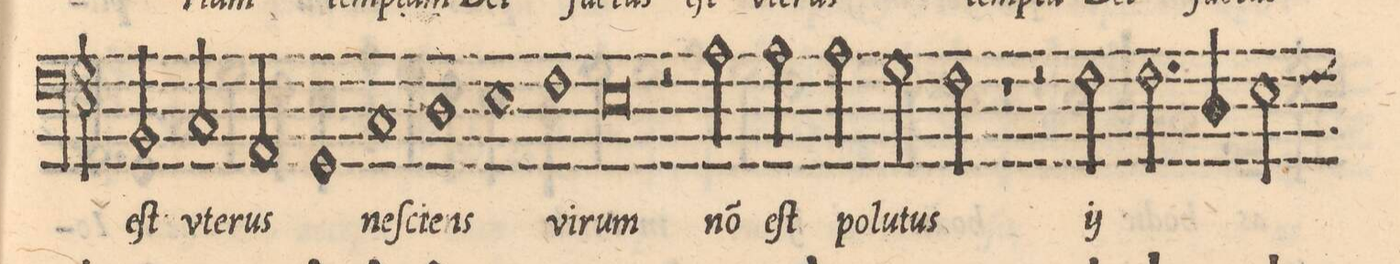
**kern	**text
*I"BASSO	*
*clefF4	*
*k[]	*
*met(C|)	*
*M2/2	*
2BB/	eſt
=45-	=45-
2C/	ute-
2AA/	.
=46-	=46-
1GG	rus
=47-	=47-
1C	neſ-
=48-	=48-
1D	-cie-
=49-	=49-
1E	-ns
=50-	=50-
1F	vir-
=51-	=51-
0E	um
=52-	=52-
=53-	=53-
2r	.
2A\	no[n]
=54-	=54-
2A\	eſt
2A\	po[l]-
=55-	=55-
2G\	-lu-
2F\	-tus
=56-	=56-
1r	.
=57-	=57-
2r	.
*	*ij
2F\	non
=58-	=58-
2.F\	eſt
4D/	po-
=59-	=59-
*custos:F	*
2E\	-lu-
*-	*-
